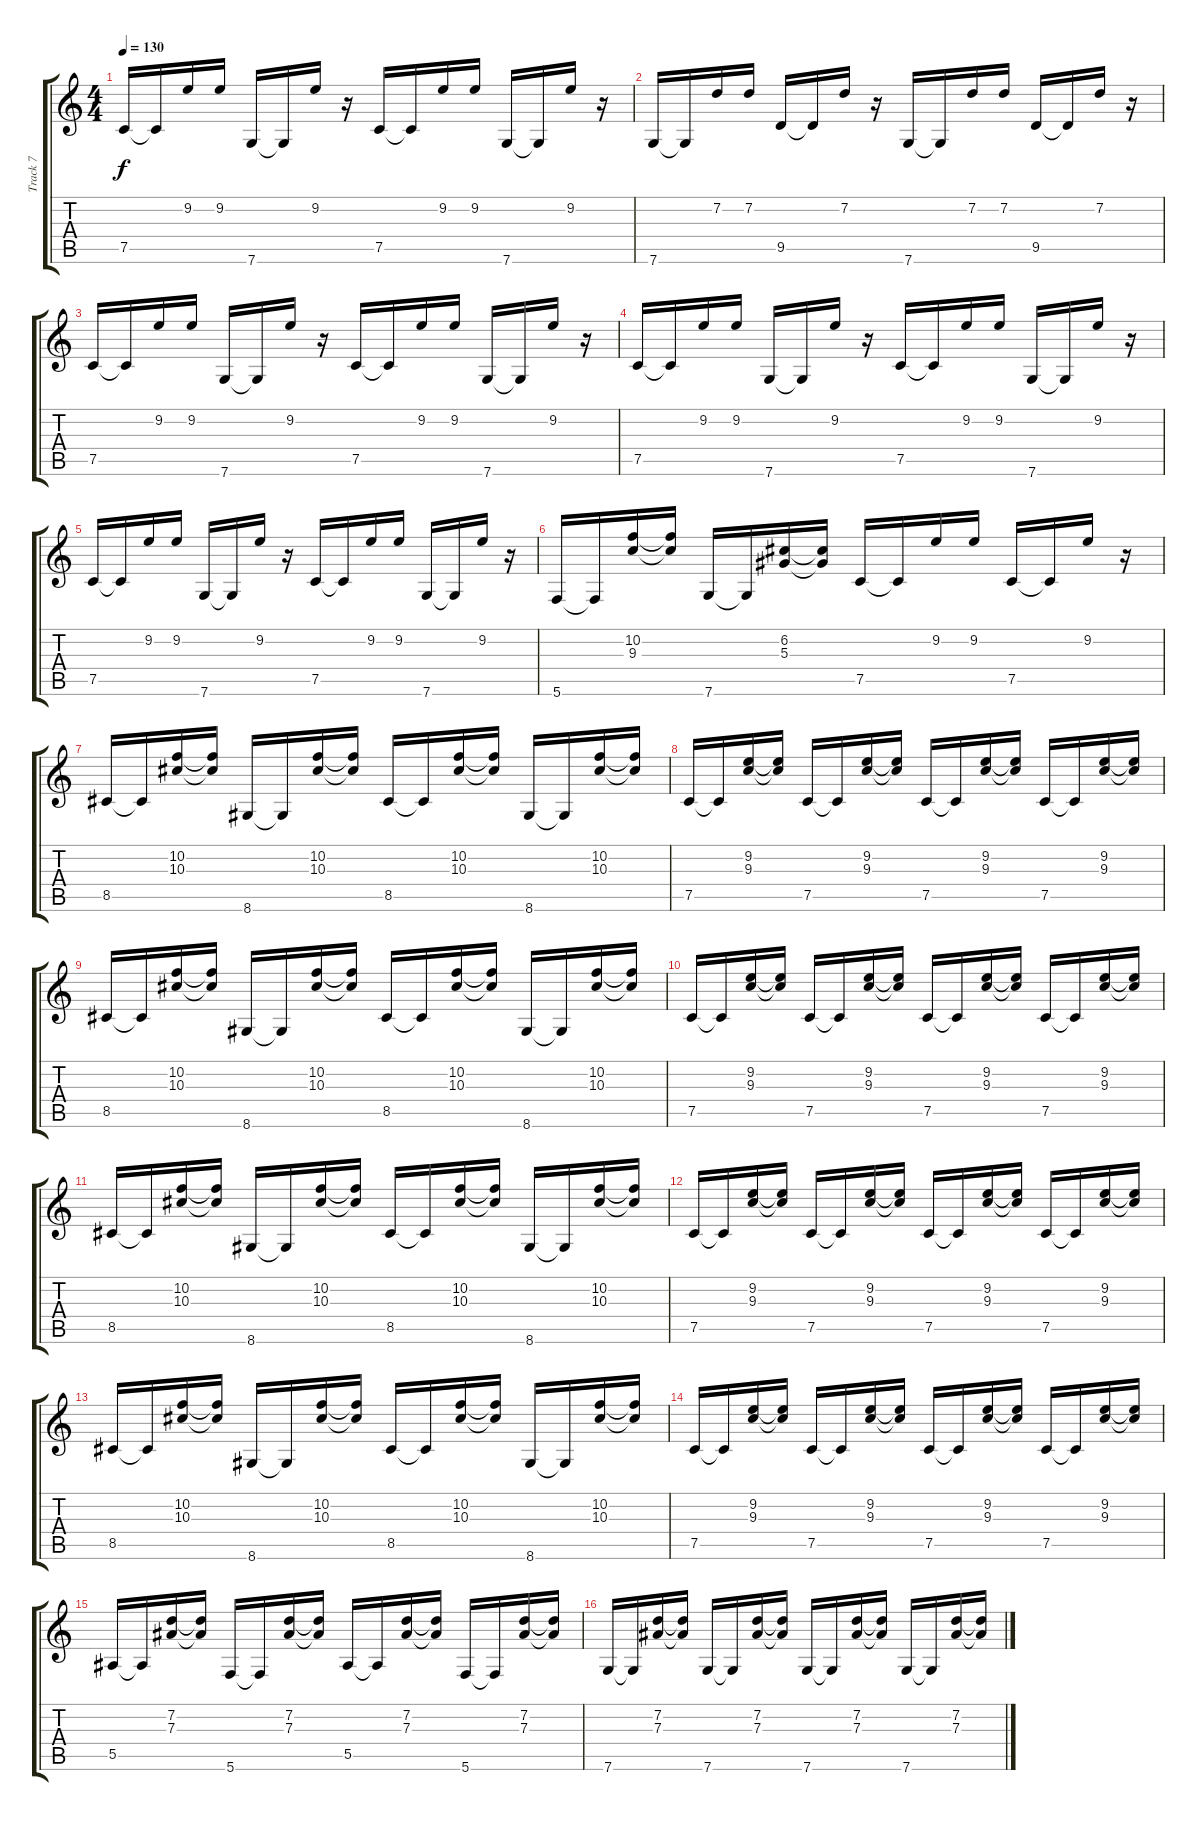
\track ("Track 7" "Track 7") {instrument distortionguitar}
\staff {score tabs}
\tuning (C4 G3 Eb3 Bb2 F2 C2) {hide}
\ts (4 4)
\tempo 130
\clef g2
\ks c
7.5.16{dy f} 7.5{t}.16 9.2.16 9.2.16 7.6.16 7.6{t}.16 9.2.16 r.16 7.5.16 7.5{t}.16 9.2.16 9.2.16 7.6.16 7.6{t}.16 9.2.16 r.16 |
7.6.16 7.6{t}.16 7.2.16 7.2.16 9.5.16 9.5{t}.16 7.2.16 r.16 7.6.16 7.6{t}.16 7.2.16 7.2.16 9.5.16 9.5{t}.16 7.2.16 r.16 |
7.5.16 7.5{t}.16 9.2.16 9.2.16 7.6.16 7.6{t}.16 9.2.16 r.16 7.5.16 7.5{t}.16 9.2.16 9.2.16 7.6.16 7.6{t}.16 9.2.16 r.16 |
7.5.16 7.5{t}.16 9.2.16 9.2.16 7.6.16 7.6{t}.16 9.2.16 r.16 7.5.16 7.5{t}.16 9.2.16 9.2.16 7.6.16 7.6{t}.16 9.2.16 r.16 |
7.5.16 7.5{t}.16 9.2.16 9.2.16 7.6.16 7.6{t}.16 9.2.16 r.16 7.5.16 7.5{t}.16 9.2.16 9.2.16 7.6.16 7.6{t}.16 9.2.16 r.16 |
5.6.16 5.6{t}.16 (10.2 9.3).16 (10.2{t} 9.3{t}).16 7.6.16 7.6{t}.16 (6.2 5.3).16 (6.2{t} 5.3{t}).16 7.5.16 7.5{t}.16 9.2.16 9.2.16 7.5.16 7.5{t}.16 9.2.16 r.16 |
8.5.16 8.5{t}.16 (10.2 10.3).16 (10.2{t} 10.3{t}).16 8.6.16 8.6{t}.16 (10.2 10.3).16 (10.2{t} 10.3{t}).16 8.5.16 8.5{t}.16 (10.2 10.3).16 (10.2{t} 10.3{t}).16 8.6.16 8.6{t}.16 (10.2 10.3).16 (10.2{t} 10.3{t}).16 |
7.5.16 7.5{t}.16 (9.2 9.3).16 (9.2{t} 9.3{t}).16 7.5.16 7.5{t}.16 (9.2 9.3).16 (9.2{t} 9.3{t}).16 7.5.16 7.5{t}.16 (9.2 9.3).16 (9.2{t} 9.3{t}).16 7.5.16 7.5{t}.16 (9.2 9.3).16 (9.2{t} 9.3{t}).16 |
8.5.16 8.5{t}.16 (10.2 10.3).16 (10.2{t} 10.3{t}).16 8.6.16 8.6{t}.16 (10.2 10.3).16 (10.2{t} 10.3{t}).16 8.5.16 8.5{t}.16 (10.2 10.3).16 (10.2{t} 10.3{t}).16 8.6.16 8.6{t}.16 (10.2 10.3).16 (10.2{t} 10.3{t}).16 |
7.5.16 7.5{t}.16 (9.2 9.3).16 (9.2{t} 9.3{t}).16 7.5.16 7.5{t}.16 (9.2 9.3).16 (9.2{t} 9.3{t}).16 7.5.16 7.5{t}.16 (9.2 9.3).16 (9.2{t} 9.3{t}).16 7.5.16 7.5{t}.16 (9.2 9.3).16 (9.2{t} 9.3{t}).16 |
8.5.16 8.5{t}.16 (10.2 10.3).16 (10.2{t} 10.3{t}).16 8.6.16 8.6{t}.16 (10.2 10.3).16 (10.2{t} 10.3{t}).16 8.5.16 8.5{t}.16 (10.2 10.3).16 (10.2{t} 10.3{t}).16 8.6.16 8.6{t}.16 (10.2 10.3).16 (10.2{t} 10.3{t}).16 |
7.5.16 7.5{t}.16 (9.2 9.3).16 (9.2{t} 9.3{t}).16 7.5.16 7.5{t}.16 (9.2 9.3).16 (9.2{t} 9.3{t}).16 7.5.16 7.5{t}.16 (9.2 9.3).16 (9.2{t} 9.3{t}).16 7.5.16 7.5{t}.16 (9.2 9.3).16 (9.2{t} 9.3{t}).16 |
8.5.16 8.5{t}.16 (10.2 10.3).16 (10.2{t} 10.3{t}).16 8.6.16 8.6{t}.16 (10.2 10.3).16 (10.2{t} 10.3{t}).16 8.5.16 8.5{t}.16 (10.2 10.3).16 (10.2{t} 10.3{t}).16 8.6.16 8.6{t}.16 (10.2 10.3).16 (10.2{t} 10.3{t}).16 |
7.5.16 7.5{t}.16 (9.2 9.3).16 (9.2{t} 9.3{t}).16 7.5.16 7.5{t}.16 (9.2 9.3).16 (9.2{t} 9.3{t}).16 7.5.16 7.5{t}.16 (9.2 9.3).16 (9.2{t} 9.3{t}).16 7.5.16 7.5{t}.16 (9.2 9.3).16 (9.2{t} 9.3{t}).16 |
5.5.16 5.5{t}.16 (7.2 7.3).16 (7.2{t} 7.3{t}).16 5.6.16 5.6{t}.16 (7.2 7.3).16 (7.2{t} 7.3{t}).16 5.5.16 5.5{t}.16 (7.2 7.3).16 (7.2{t} 7.3{t}).16 5.6.16 5.6{t}.16 (7.2 7.3).16 (7.2{t} 7.3{t}).16 |
7.6.16 7.6{t}.16 (7.2 7.3).16 (7.2{t} 7.3{t}).16 7.6.16 7.6{t}.16 (7.2 7.3).16 (7.2{t} 7.3{t}).16 7.6.16 7.6{t}.16 (7.2 7.3).16 (7.2{t} 7.3{t}).16 7.6.16 7.6{t}.16 (7.2 7.3).16 (7.2{t} 7.3{t}).16
